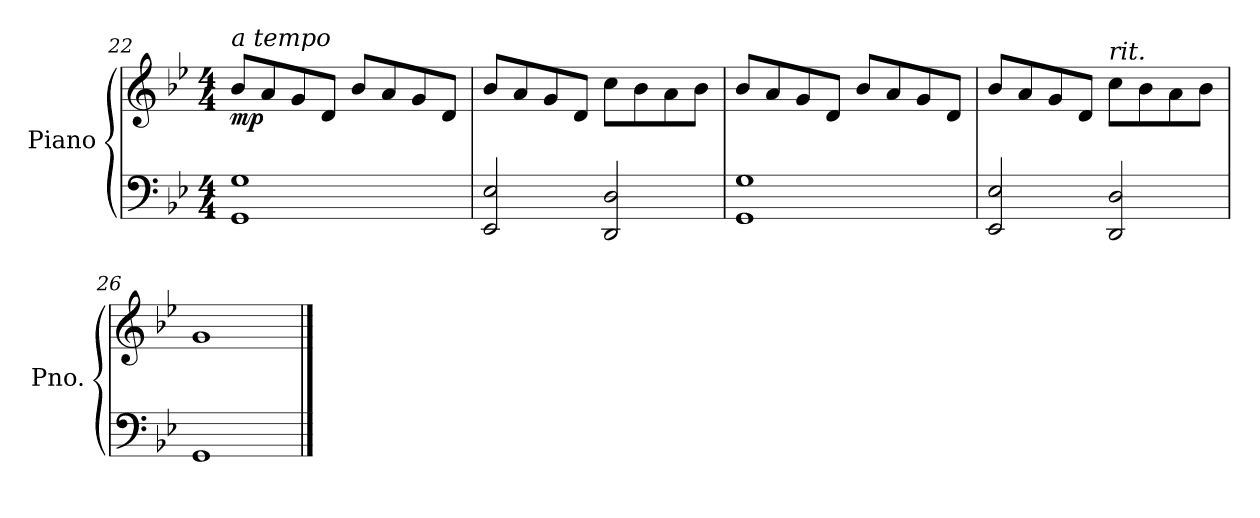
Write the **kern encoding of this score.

**kern	**kern	**dynam
*part1	*part1	*part1
*staff2	*staff1	*staff1/2
*I"Piano	*	*
*I'Pno.	*	*
!!LO:LB:g=z
*clefF4	*clefG2	*
*k[b-e-]	*k[b-e-]	*
*M4/4	*M4/4	*
*MM70	*MM70	*
=22	=22	=22
*^	*	*
!	!	!LO:TX:a:i:t=a tempo	!
!	!	!	!LO:DY:b
1G	1GG	8b-/L	mp
.	.	8a/	.
.	.	8g/	.
.	.	8d/J	.
.	.	8b-/L	.
.	.	8a/	.
.	.	8g/	.
.	.	8d/J	.
*v	*v	*	*
=23	=23	=23
2EE-/ 2E-/	8b-/L	.
.	8a/	.
.	8g/	.
.	8d/J	.
2DD/ 2D/	8cc\L	.
.	8b-\	.
.	8a\	.
.	8b-\J	.
=24	=24	=24
*^	*	*
1G	1GG	8b-/L	.
.	.	8a/	.
.	.	8g/	.
.	.	8d/J	.
.	.	8b-/L	.
.	.	8a/	.
.	.	8g/	.
.	.	8d/J	.
*v	*v	*	*
=25	=25	=25
2EE-/ 2E-/	8b-/L	.
.	8a/	.
.	8g/	.
.	8d/J	.
*	*MM50	*
!	!LO:TX:a:i:t=rit.	!
2DD/ 2D/	8cc\L	.
.	8b-\	.
*	*MM30	*
.	8a\	.
*	*MM20	*
.	8b-\J	.
=26	=26	=26
1GG	1g	.
==	==	==
*-	*-	*-
